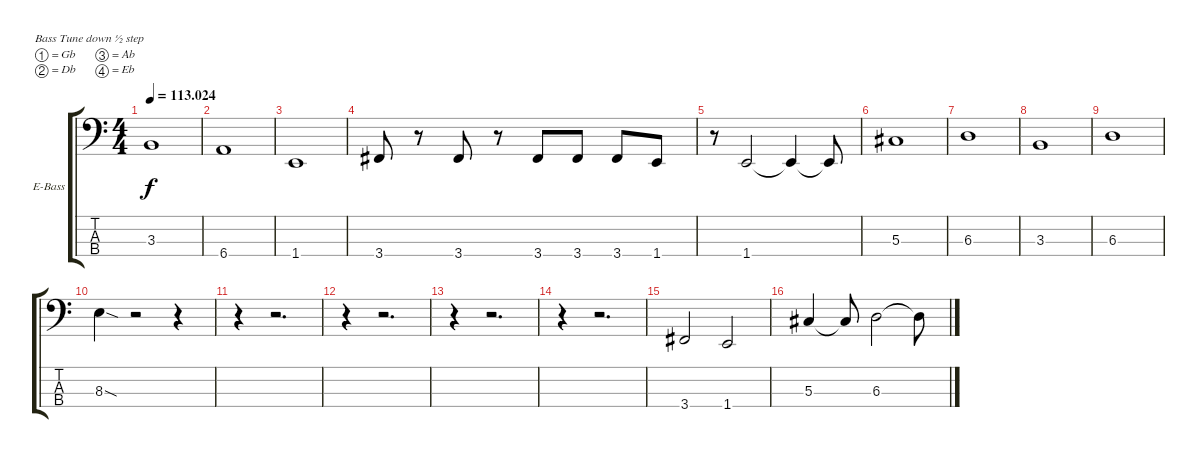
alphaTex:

\bracketExtendMode groupsimilarinstruments
\firstSystemTrackNameOrientation horizontal
\otherSystemsTrackNameOrientation horizontal
\track ("Бас-гитара (Князев И)" "E-Bass") {instrument electricbassfinger}
\staff {score tabs}
\tuning (Gb2 Db2 Ab1 Eb1)
\ts (4 4)
\tempo
113.024
\accidentals auto
\clef f4
\ottava regular
\simile none
\ks c
3.3{t}.1{dy f} |
6.4.1 |
1.4.1 |
3.4.8 r.8 3.4.8 r.8 3.4.8 3.4.8 3.4.8 1.4.8 |
r.8 1.4.2 1.4{t}.4 1.4{t}.8 |
5.3.1 |
6.3.1 |
3.3.1 |
6.3.1 |
8.3{sod}.4 r.2 r.4 |
r.4 r.2{d} |
r.4 r.2{d} |
r.4 r.2{d} |
r.4 r.2{d} |
3.4.2 1.4.2 |
5.3.4 5.3{t}.8 6.3.2 6.3{t}.8
